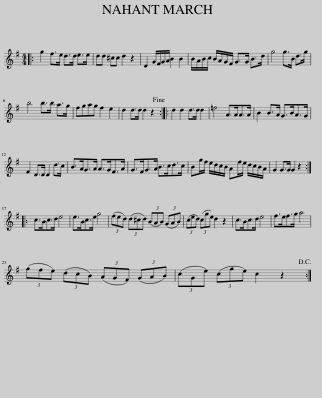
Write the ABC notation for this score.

X:1
L:1/8
M:4/4
I:linebreak $
K:G
V:1 treble
V:1
|: g2 f>e d>d e>e | dd ^cc d2 z2 | D2 G/F/G/A/ B2 B2 | B/A/B/c/ B/A/G/F/ G>G B>d | g4 g>B d>g |$ %5
 b4 b>b a>g | fgag f2 e2 | d2 d>d d2 z2!fine! :: d2 d2 d>d d2 | =f4 A>AA>A | %10
 B2 B>A G>BA>G |$ F2 D>D D2 d>c | B>AG>A A>GF>A | G>FG>A B>cd>c | Bg/f/ e/d/c/B/ Af/e/ d/c/B/A/ | %15
 G2 G>G G2 z2 ::$ c>Bc>d e4 | e>Bc>e g4 | (3(fed) (3(d^cd) (3(BAB) (3(GAB) | (3(ced) (3(cge) d2 z2 | %20
 c>Bc>d e4 | f>ef>g a4 |$ (3(gfe) (3(dcB) (3(AGF) (3(GAB) | (3(cGe) (3(cge) c2 z2!D.C.! :| %24
